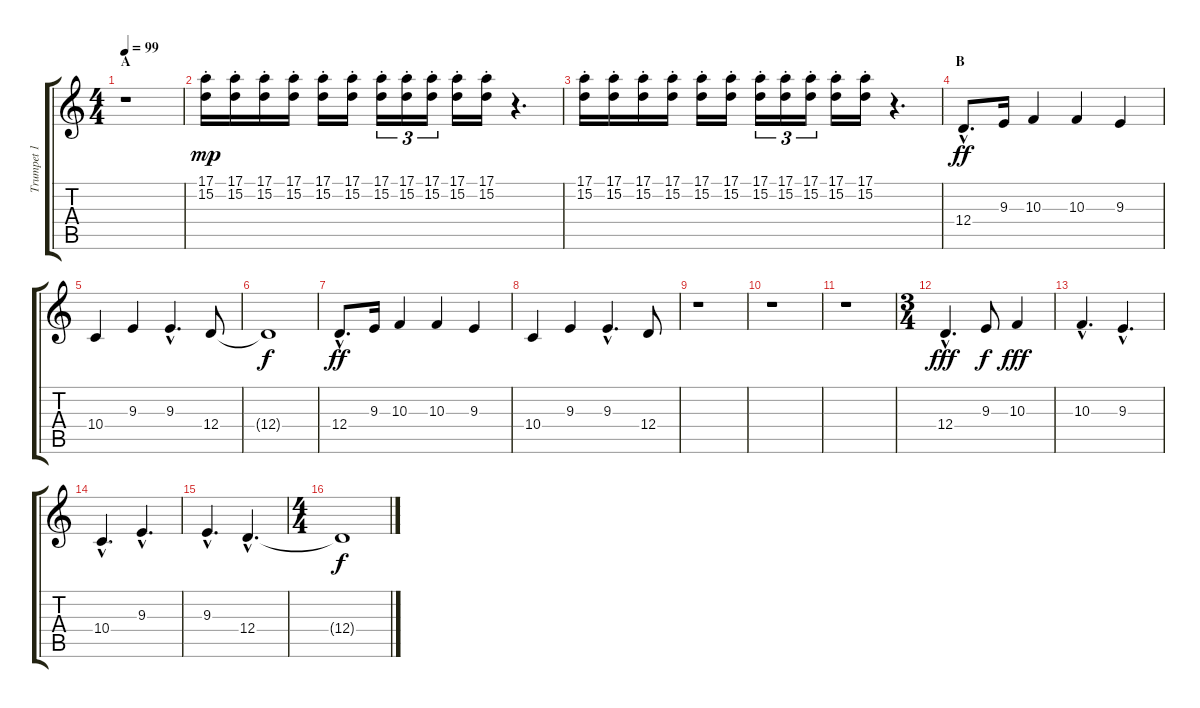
\track ("Trumpet 1" "Trumpet 1") {instrument brasssection}
\staff {score tabs}
\tuning (E4 B3 G3 D3 A2 E2) {hide}
\ts (4 4)
\section ("" "A")
\tempo 99
\clef g2
\ks c
r.1{dy mp instrument brasssection} |
(17.1{st} 15.2{st}).16 (17.1{st} 15.2{st}).16 (17.1{st} 15.2{st}).16 (17.1{st} 15.2{st}).16 (17.1{st} 15.2{st}).16 (17.1{st} 15.2{st}).16 (17.1{st} 15.2{st}).16{tu (3 2)} (17.1{st} 15.2{st}).16{tu (3 2)} (17.1{st} 15.2{st}).16{tu (3 2)} (17.1{st} 15.2{st}).16 (17.1{st} 15.2{st}).16 r.4{d} |
(17.1{st} 15.2{st}).16 (17.1{st} 15.2{st}).16 (17.1{st} 15.2{st}).16 (17.1{st} 15.2{st}).16 (17.1{st} 15.2{st}).16 (17.1{st} 15.2{st}).16 (17.1{st} 15.2{st}).16{tu (3 2)} (17.1{st} 15.2{st}).16{tu (3 2)} (17.1{st} 15.2{st}).16{tu (3 2)} (17.1{st} 15.2{st}).16 (17.1{st} 15.2{st}).16 r.4{d} |
\section ("" "B")
12.4{hac}.8{d dy ff} 9.3.16 10.3.4 10.3.4 9.3.4 |
10.4.4 9.3.4 9.3{hac}.4{d} 12.4.8 |
12.4{t}.1{dy f} |
12.4{hac}.8{d dy ff} 9.3.16 10.3.4 10.3.4 9.3.4 |
10.4.4 9.3.4 9.3{hac}.4{d} 12.4.8 |
r.1 |
r.1 |
r.1 |
\ts (3 4)
12.4{hac}.4{d dy fff} 9.3.8{dy f} 10.3.4{dy fff} |
10.3{hac}.4{d} 9.3{hac}.4{d} |
10.4{hac}.4{d} 9.3{hac}.4{d} |
9.3{hac}.4{d} 12.4{hac}.4{d} |
\ts (4 4)
12.4{t}.1{dy f}
